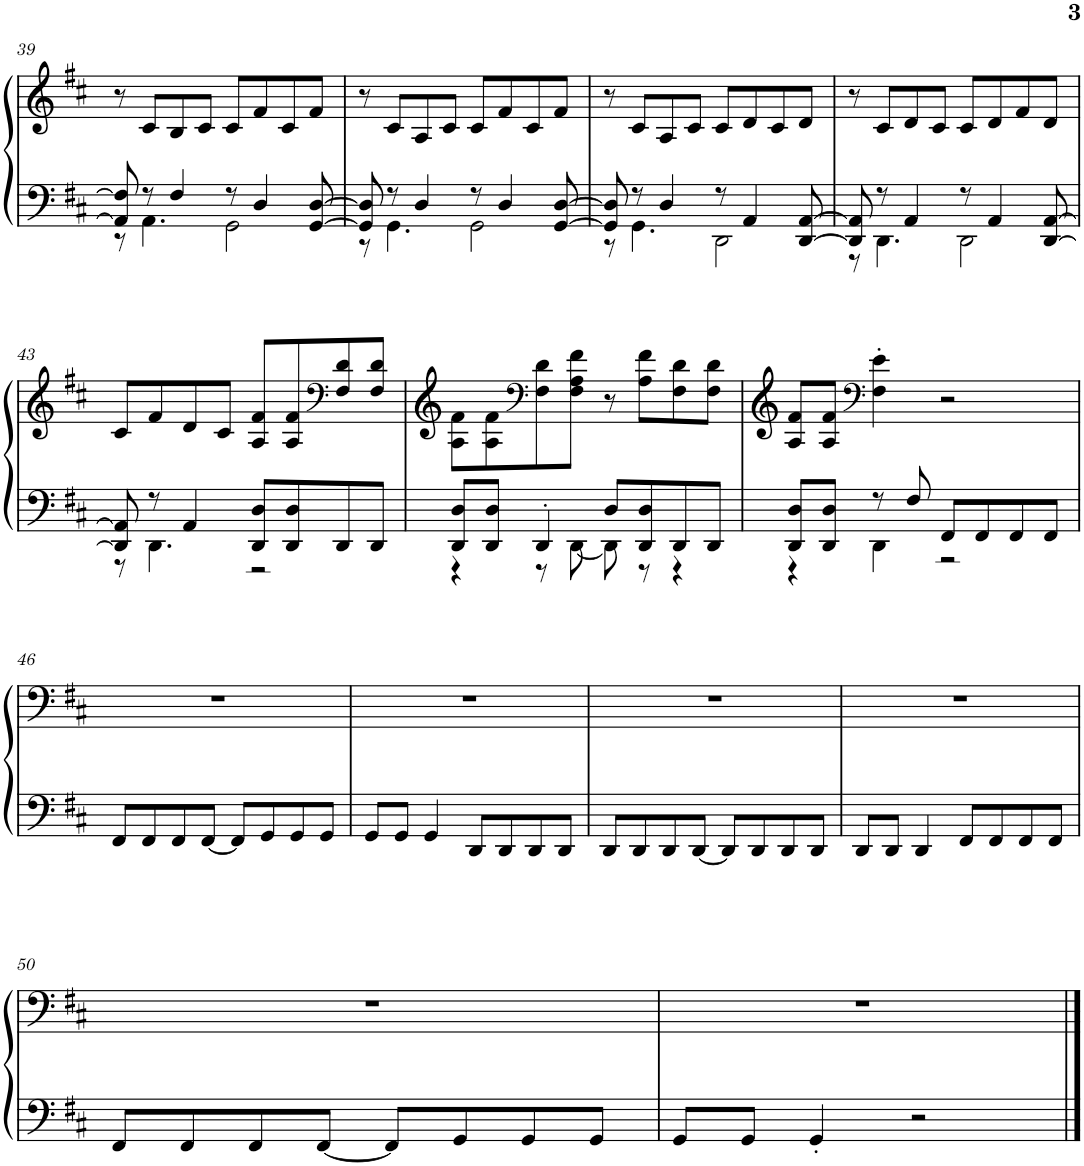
**kern	**kern
*part1	*part1
*staff2	*staff1
*I"Piano	*
!!LO:PB:g=z
*clefG2	*clefG2
*k[f#c#]	*k[f#c#]
*M4/4	*M4/4
=39	=39
*^	*
8AA/] 8F#/]	8r	8r
8r	4.AA\	8c#/L
4F#/	.	8B/
.	.	8c#/J
8r	2GG\	8c#/L
4D/	.	8f#/
.	.	8c#/
[8GG/ [8D/	.	8f#/J
=40	=40	=40
8GG/] 8D/]	8r	8r
8r	4.GG\	8c#/L
4D/	.	8A/
.	.	8c#/J
8r	2GG\	8c#/L
4D/	.	8f#/
.	.	8c#/
[8GG/ [8D/	.	8f#/J
=41	=41	=41
8GG/] 8D/]	8r	8r
8r	4.GG\	8c#/L
4D/	.	8A/
.	.	8c#/J
8r	2DD\	8c#/L
4AA/	.	8d/
.	.	8c#/
[8DD/ [8AA/	.	8d/J
=42	=42	=42
8DD/] 8AA/]	8r	8r
8r	4.DD\	8c#/L
4AA/	.	8d/
.	.	8c#/J
8r	2DD\	8c#/L
4AA/	.	8d/
.	.	8f#/
[8DD/ [8AA/	.	8d/J
!!LO:LB:g=z
=43	=43	=43
8DD/] 8AA/]	8r	8c#/L
8r	4.DD\	8f#/
4AA/	.	8d/
.	.	8c#/J
8DD/ 8D/L	2r	8A/ 8f#/L
8DD/ 8D/	.	8A/ 8f#/
*	*	*clefF4
8DD/	.	8F#/ 8d/
8DD/J	.	8F#/ 8d/J
=44	=44	=44
8DD/ 8D/L	4r	8A\ 8f#\L
8DD/ 8D/J	.	8A\ 8f#\
*	*	*clefF4
4DD'/	8r	8F#\ 8d\
.	[8DD\	8F#\ 8A\ 8f#\J
8D/L	8DD\]	8r
8DD/ 8D/	8r	8A\ 8f#\L
8DD/	4r	8F#\ 8d\
8DD/J	.	8F#\ 8d\J
=45	=45	=45
8DD/ 8D/L	4r	8A/ 8f#/L
8DD/ 8D/J	.	8A/ 8f#/J
*	*	*clefF4
8r	4DD\	4F#\' 4e\'
8F#/	.	.
8FF#/L	2r	2r
8FF#/	.	.
8FF#/	.	.
8FF#/J	.	.
*v	*v	*
!!LO:LB:g=z
=46	=46
8FF#/L	1r
8FF#/	.
8FF#/	.
[8FF#/J	.
8FF#/L]	.
8GG/	.
8GG/	.
8GG/J	.
=47	=47
8GG/L	1r
8GG/J	.
4GG/	.
8DD/L	.
8DD/	.
8DD/	.
8DD/J	.
=48	=48
8DD/L	1r
8DD/	.
8DD/	.
[8DD/J	.
8DD/L]	.
8DD/	.
8DD/	.
8DD/J	.
=49	=49
8DD/L	1r
8DD/J	.
4DD/	.
8FF#/L	.
8FF#/	.
8FF#/	.
8FF#/J	.
!!LO:LB:g=z
=50	=50
8FF#/L	1r
8FF#/	.
8FF#/	.
[8FF#/J	.
8FF#/L]	.
8GG/	.
8GG/	.
8GG/J	.
=51	=51
8GG/L	1r
8GG/J	.
4GG'/	.
2r	.
==	==
*-	*-
